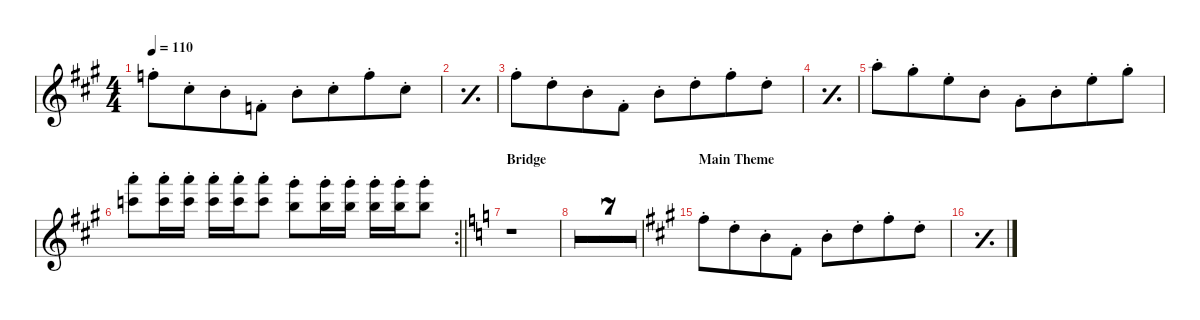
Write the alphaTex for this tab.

\defaultSystemsLayout 4
\hideDynamics
\bracketExtendMode nobrackets
\singleTrackTrackNamePolicy hidden
\multiTrackTrackNamePolicy hidden
\firstSystemTrackNameMode fullname
\firstSystemTrackNameOrientation horizontal
\otherSystemsTrackNameOrientation horizontal
\track ("Lead Keyboard" "Ld. Kbd.") {multiBarRest instrument fx3crystal}
\staff {score}
\tuning (E4 B3 G3 D3 A2 E2)
\ts (4 4)
\tempo 110
\clef g2
\ks f#minor
18.2{st acc forcenatural}.8{dy mf beam merge} 18.3{st acc #}.8{beam merge} 16.3{st acc forcenatural}.8{beam merge} 15.4{st acc forcenatural}.8 16.3{st acc forcenatural}.8{beam merge} 14.2{st acc #}.8{beam merge} 13.1{st acc forcenatural}.8{beam merge} 14.2{st acc #}.8 |
\simile simple
|
\simile none
14.1{st acc #}.8{beam merge} 15.2{st acc forcenatural}.8{beam merge} 16.3{st acc forcenatural}.8{beam merge} 16.4{st acc #}.8 16.3{st acc forcenatural}.8{beam merge} 19.3{st acc forcenatural}.8{beam merge} 19.2{st acc #}.8{beam merge} 19.3{st acc forcenatural}.8 |
\simile simple
|
\simile none
22.2{st acc forcenatural}.8{beam merge} 21.2{st acc #}.8{beam merge} 21.3{st acc forcenatural}.8{beam merge} 21.4{st acc forcenatural}.8 23.5{st acc #}.8{beam merge} 21.4{st acc forcenatural}.8{beam merge} 21.3{st acc forcenatural}.8{beam merge} 21.2{st acc #}.8 |
\rc 2
\barLineRight lightlight
(29.3{st acc forcenatural} 29.1{st acc forcenatural}).8 (29.3{st acc forcenatural} 29.1{st acc forcenatural}).16 (29.3{st acc forcenatural} 29.1{st acc forcenatural}).16 (29.3{st acc forcenatural} 29.1{st acc forcenatural}).16 (29.3{st acc forcenatural} 29.1{st acc forcenatural}).16 (29.3{st acc forcenatural} 29.1{st acc forcenatural}).8 (28.3{st acc forcenatural} 28.1{st acc #}).8 (28.3{st acc forcenatural} 28.1{st acc #}).16 (28.3{st acc forcenatural} 28.1{st acc #}).16 (28.3{st acc forcenatural} 28.1{st acc #}).16 (28.3{st acc forcenatural} 28.1{st acc #}).16 (28.3{st acc forcenatural} 28.1{st acc #}).8 |
\section ("" "Bridge")
\ks aminor
r.1 |
r.1 |
r.1 |
r.1 |
r.1 |
r.1 |
r.1 |
\barLineRight lightlight
r.1 |
\section ("" "Main Theme")
\ks a
14.1{st acc #}.8{beam merge} 15.2{st acc forcenatural}.8{beam merge} 16.3{st acc forcenatural}.8{beam merge} 16.4{st acc #}.8 16.3{st acc forcenatural}.8{beam merge} 15.2{st acc forcenatural}.8{beam merge} 14.1{st acc #}.8{beam merge} 15.2{st acc forcenatural}.8 |
\simile simple
